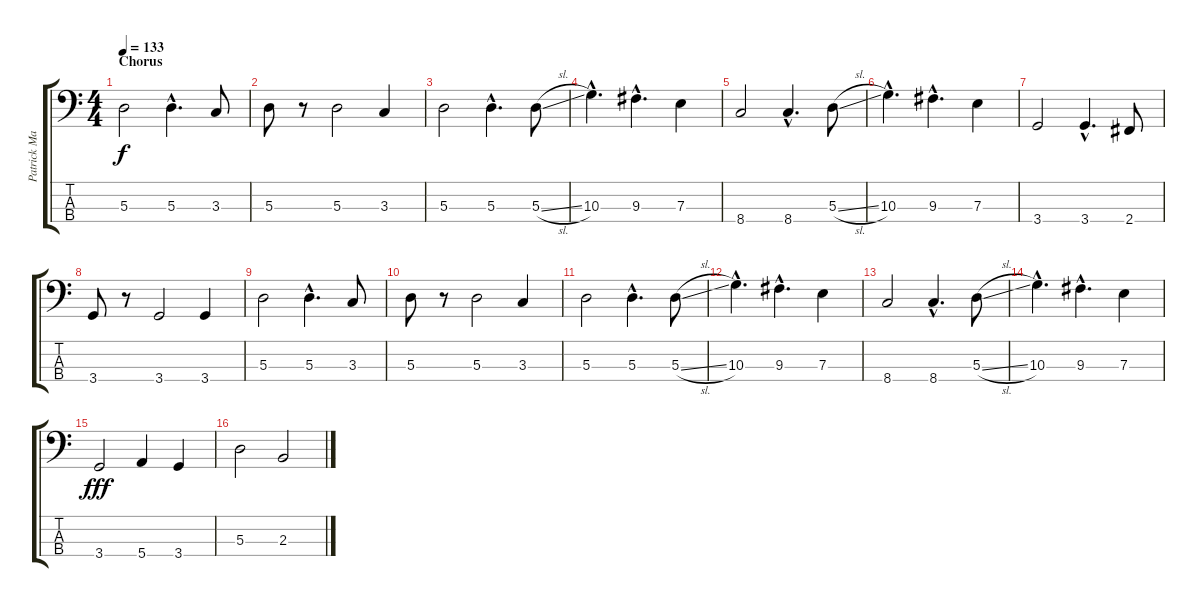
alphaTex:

\track ("Patrick Matthews" "Patrick Ma") {instrument electricbassfinger}
\staff {score tabs}
\tuning (G2 D2 A1 E1) {hide}
\ts (4 4)
\section ("" "Chorus")
\tempo 133
\clef f4
\ks c
5.3.2{dy f} 5.3{hac}.4{d} 3.3.8 |
5.3.8 r.8 5.3.2 3.3.4 |
5.3.2 5.3{hac}.4{d} 5.3{sl}.8 |
10.3{hac}.4{d} 9.3{hac}.4{d} 7.3.4 |
8.4.2 8.4{hac}.4{d} 5.3{sl}.8 |
10.3{hac}.4{d} 9.3{hac}.4{d} 7.3.4 |
3.4.2 3.4{hac}.4{d} 2.4.8 |
3.4.8 r.8 3.4.2 3.4.4 |
5.3.2 5.3{hac}.4{d} 3.3.8 |
5.3.8 r.8 5.3.2 3.3.4 |
5.3.2 5.3{hac}.4{d} 5.3{sl}.8 |
10.3{hac}.4{d} 9.3{hac}.4{d} 7.3.4 |
8.4.2 8.4{hac}.4{d} 5.3{sl}.8 |
10.3{hac}.4{d} 9.3{hac}.4{d} 7.3.4 |
3.4.2{dy fff} 5.4.4 3.4.4 |
5.3.2 2.3.2
